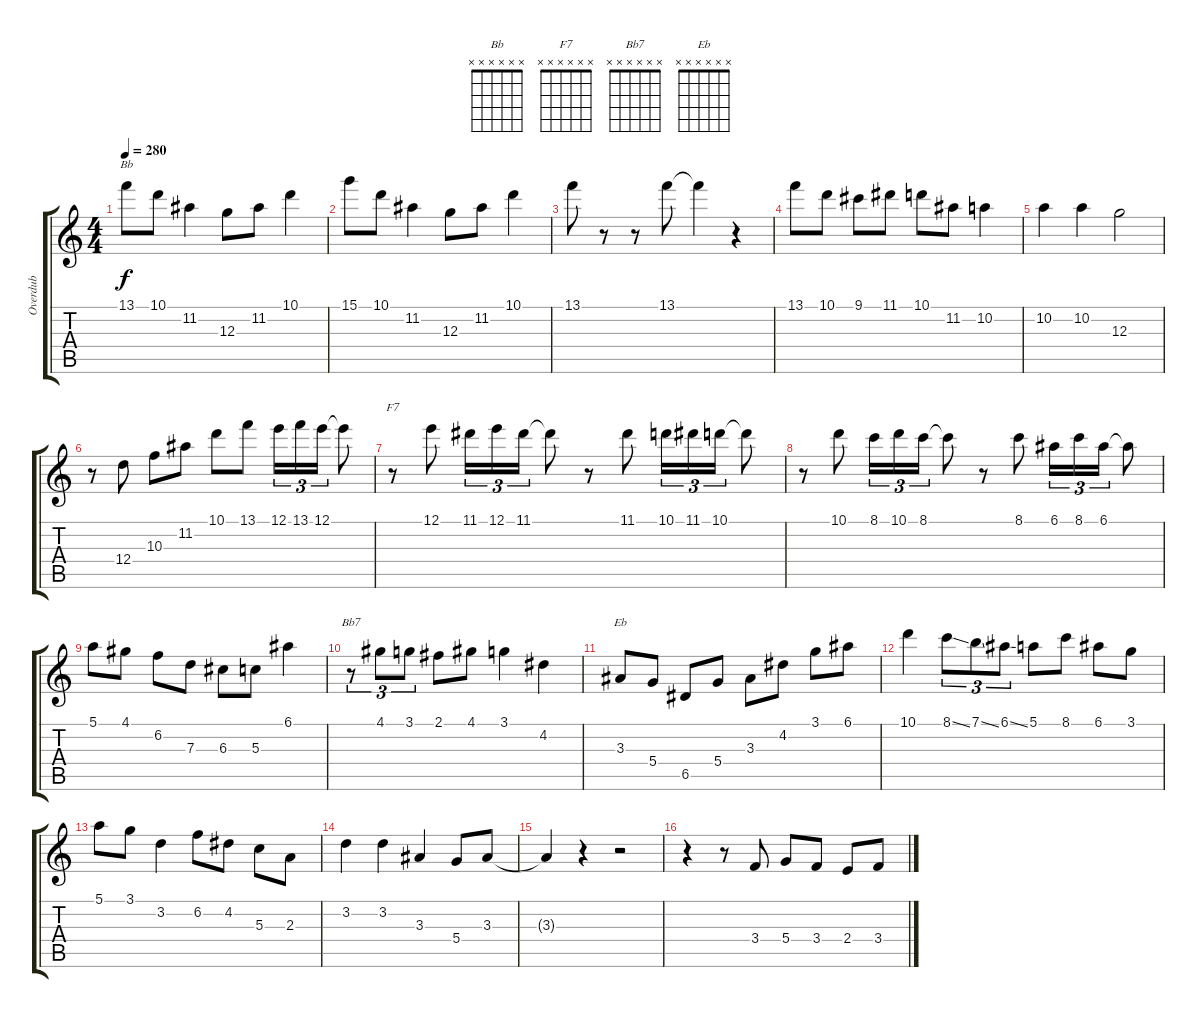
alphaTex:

\track ("Overdub" "Overdub") {instrument electricbasspick}
\staff {score tabs}
\tuning (E4 B3 G3 D3 A2 E2) {hide}
\chord ("Bb" x x x x x x)
\chord ("F7" x x x x x x)
\chord ("Bb7" x x x x x x)
\chord ("Eb" x x x x x x)
\ts (4 4)
\tempo 280
\clef g2
\ks c
13.1.8{ch "Bb" dy f} 10.1.8 11.2.4 12.3.8 11.2.8 10.1.4 |
15.1.8 10.1.8 11.2.4 12.3.8 11.2.8 10.1.4 |
13.1.8 r.8 r.8 13.1.8 13.1{t}.4 r.4 |
13.1.8 10.1.8 9.1.8 11.1.8 10.1.8 11.2.8 10.2.4 |
10.2.4 10.2.4 12.3.2 |
r.8 12.4.8 10.3.8 11.2.8 10.1.8 13.1.8 12.1.16{tu (3 2)} 13.1.16{tu (3 2)} 12.1.16{tu (3 2)} 12.1{t}.8 |
r.8{ch "F7"} 12.1.8 11.1.16{tu (3 2)} 12.1.16{tu (3 2)} 11.1.16{tu (3 2)} 11.1{t}.8 r.8 11.1.8 10.1.16{tu (3 2)} 11.1.16{tu (3 2)} 10.1.16{tu (3 2)} 10.1{t}.8 |
r.8 10.1.8 8.1.16{tu (3 2)} 10.1.16{tu (3 2)} 8.1.16{tu (3 2)} 8.1{t}.8 r.8 8.1.8 6.1.16{tu (3 2)} 8.1.16{tu (3 2)} 6.1.16{tu (3 2)} 6.1{t}.8 |
5.1.8 4.1.8 6.2.8 7.3.8 6.3.8 5.3.8 6.1.4 |
r.8{tu (3 2) ch "Bb7"} 4.1.8{tu (3 2)} 3.1.8{tu (3 2)} 2.1.8 4.1.8 3.1.4 4.2.4 |
3.3.8{ch "Eb"} 5.4.8 6.5.8 5.4.8 3.3.8 4.2.8 3.1.8 6.1.8 |
10.1.4 8.1{ss}.8{tu (3 2)} 7.1{ss}.8{tu (3 2)} 6.1{ss}.8{tu (3 2)} 5.1.8 8.1.8 6.1.8 3.1.8 |
5.1.8 3.1.8 3.2.4 6.2.8 4.2.8 5.3.8 2.3.8 |
3.2.4 3.2.4 3.3.4 5.4.8 3.3.8 |
3.3{t}.4 r.4 r.2 |
r.4 r.8 3.4.8 5.4.8 3.4.8 2.4.8 3.4.8
